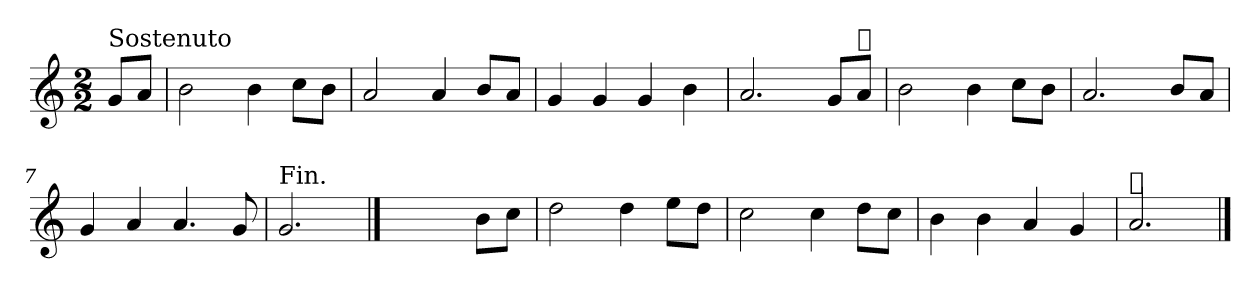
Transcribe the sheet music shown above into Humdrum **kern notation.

**kern
*part1
*staff1
*clefG2
*k[]
*C:
*M2/2
=
!LO:TX:a:t=Sostenuto
8g/L
8a/J
=1
2b\
4b\
8cc\L
8b\J
=2
2a/
4a/
8b/L
8a/J
=3
4g/
4g/
4g/
4b\
=4
2.a/
8g/L
!LO:TX:a:t=𝄋
8a/J
=5
2b\
4b\
8cc\L
8b\J
!!LO:LB:g=z
=6
2.a/
8b/L
8a/J
=7
4g/
4a/
4.a/
8g/
=8
!LO:TX:a:t=Fin.
2.g/
==9
2.ryy
8b\L
8cc\J
=10
2dd\
4dd\
8ee\L
8dd\J
=11
2cc\
4cc\
8dd\L
8cc\J
!!LO:LB:g=z
=12
4b\
4b\
4a/
4g/
=13
!LO:TX:a:t=𝄋
2.a/
==
*-
